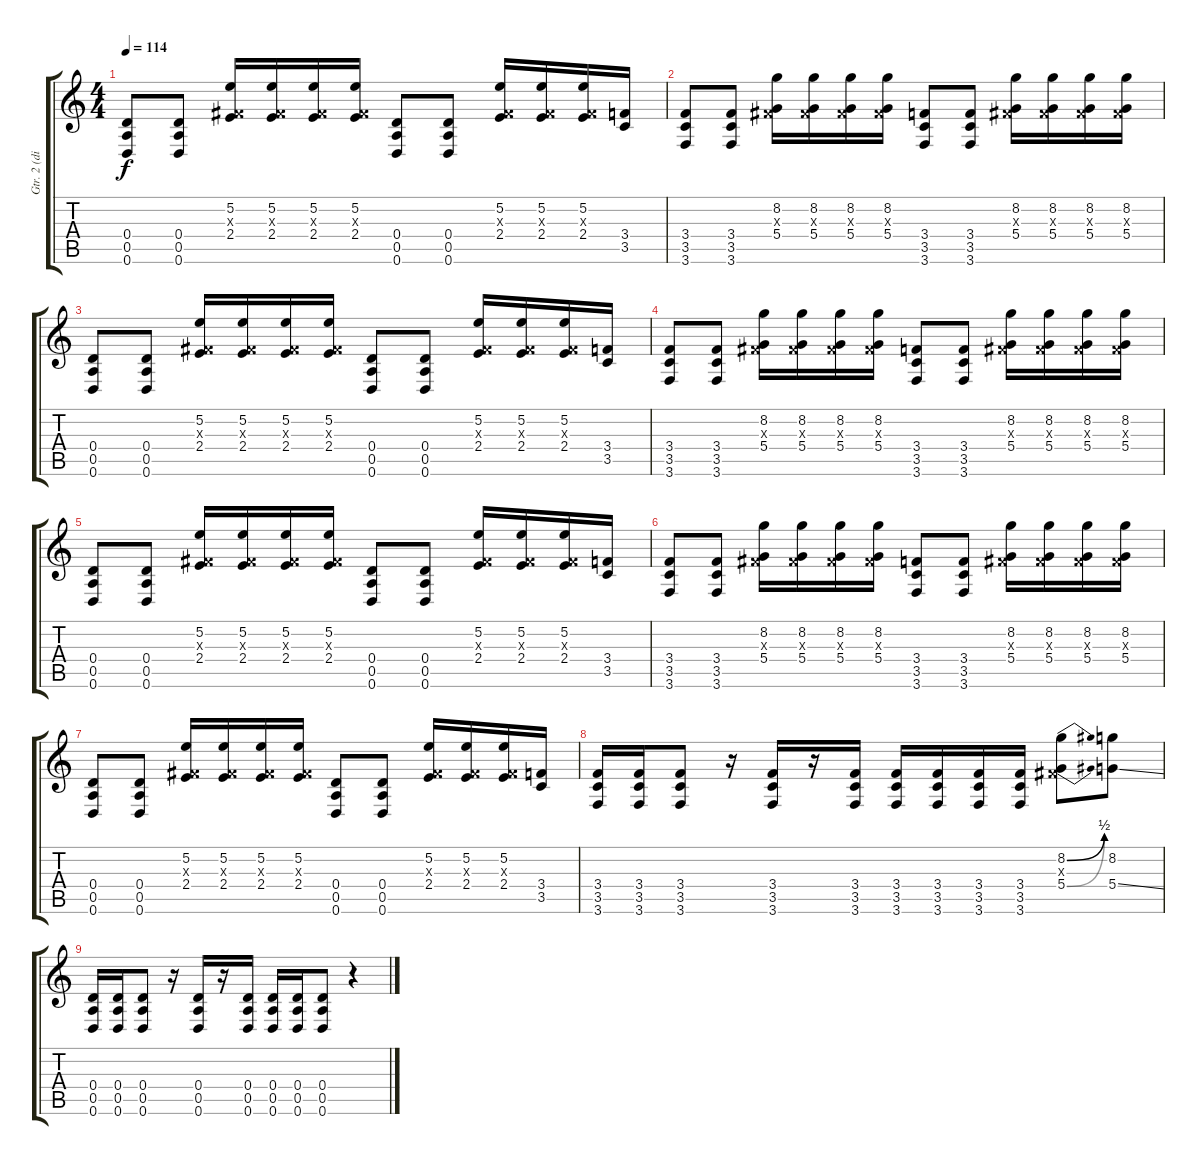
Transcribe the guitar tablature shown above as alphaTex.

\track ("Gtr. 2 (dist.)" "Gtr. 2 (di") {instrument distortionguitar}
\staff {score tabs}
\tuning (E4 B3 G3 D3 A2 D2) {hide}
\ts (4 4)
\tempo 114
\clef g2
\ks c
(0.4 0.5 0.6).8{dy f} (0.4 0.5 0.6).8 (5.2 -1.3{x} 2.4).16 (5.2 -1.3{x} 2.4).16 (5.2 -1.3{x} 2.4).16 (5.2 -1.3{x} 2.4).16 (0.4 0.5 0.6).8 (0.4 0.5 0.6).8 (5.2 -1.3{x} 2.4).16 (5.2 -1.3{x} 2.4).16 (5.2 -1.3{x} 2.4).16 (3.4 3.5).16 |
(3.4 3.5 3.6).8 (3.4 3.5 3.6).8 (8.2 -1.3{x} 5.4).16 (8.2 -1.3{x} 5.4).16 (8.2 -1.3{x} 5.4).16 (8.2 -1.3{x} 5.4).16 (3.4 3.5 3.6).8 (3.4 3.5 3.6).8 (8.2 -1.3{x} 5.4).16 (8.2 -1.3{x} 5.4).16 (8.2 -1.3{x} 5.4).16 (8.2 -1.3{x} 5.4).16 |
(0.4 0.5 0.6).8 (0.4 0.5 0.6).8 (5.2 -1.3{x} 2.4).16 (5.2 -1.3{x} 2.4).16 (5.2 -1.3{x} 2.4).16 (5.2 -1.3{x} 2.4).16 (0.4 0.5 0.6).8 (0.4 0.5 0.6).8 (5.2 -1.3{x} 2.4).16 (5.2 -1.3{x} 2.4).16 (5.2 -1.3{x} 2.4).16 (3.4 3.5).16 |
(3.4 3.5 3.6).8 (3.4 3.5 3.6).8 (8.2 -1.3{x} 5.4).16 (8.2 -1.3{x} 5.4).16 (8.2 -1.3{x} 5.4).16 (8.2 -1.3{x} 5.4).16 (3.4 3.5 3.6).8 (3.4 3.5 3.6).8 (8.2 -1.3{x} 5.4).16 (8.2 -1.3{x} 5.4).16 (8.2 -1.3{x} 5.4).16 (8.2 -1.3{x} 5.4).16 |
(0.4 0.5 0.6).8 (0.4 0.5 0.6).8 (5.2 -1.3{x} 2.4).16 (5.2 -1.3{x} 2.4).16 (5.2 -1.3{x} 2.4).16 (5.2 -1.3{x} 2.4).16 (0.4 0.5 0.6).8 (0.4 0.5 0.6).8 (5.2 -1.3{x} 2.4).16 (5.2 -1.3{x} 2.4).16 (5.2 -1.3{x} 2.4).16 (3.4 3.5).16 |
(3.4 3.5 3.6).8 (3.4 3.5 3.6).8 (8.2 -1.3{x} 5.4).16 (8.2 -1.3{x} 5.4).16 (8.2 -1.3{x} 5.4).16 (8.2 -1.3{x} 5.4).16 (3.4 3.5 3.6).8 (3.4 3.5 3.6).8 (8.2 -1.3{x} 5.4).16 (8.2 -1.3{x} 5.4).16 (8.2 -1.3{x} 5.4).16 (8.2 -1.3{x} 5.4).16 |
(0.4 0.5 0.6).8 (0.4 0.5 0.6).8 (5.2 -1.3{x} 2.4).16 (5.2 -1.3{x} 2.4).16 (5.2 -1.3{x} 2.4).16 (5.2 -1.3{x} 2.4).16 (0.4 0.5 0.6).8 (0.4 0.5 0.6).8 (5.2 -1.3{x} 2.4).16 (5.2 -1.3{x} 2.4).16 (5.2 -1.3{x} 2.4).16 (3.4 3.5).16 |
(3.4 3.5 3.6).16 (3.4 3.5 3.6).16 (3.4 3.5 3.6).8 r.16 (3.4 3.5 3.6).16 r.16 (3.4 3.5 3.6).16 (3.4 3.5 3.6).16 (3.4 3.5 3.6).16 (3.4 3.5 3.6).16 (3.4 3.5 3.6).16 (8.2{be (bend 0 0 60 2)} -1.3{x} 5.4{be (bend 0 0 60 2)}).8 (8.2 5.4{ss}).8 |
(0.4 0.5 0.6).16 (0.4 0.5 0.6).16 (0.4 0.5 0.6).8 r.16 (0.4 0.5 0.6).16 r.16 (0.4 0.5 0.6).16 (0.4 0.5 0.6).16 (0.4 0.5 0.6).16 (0.4 0.5 0.6).8 r.4
